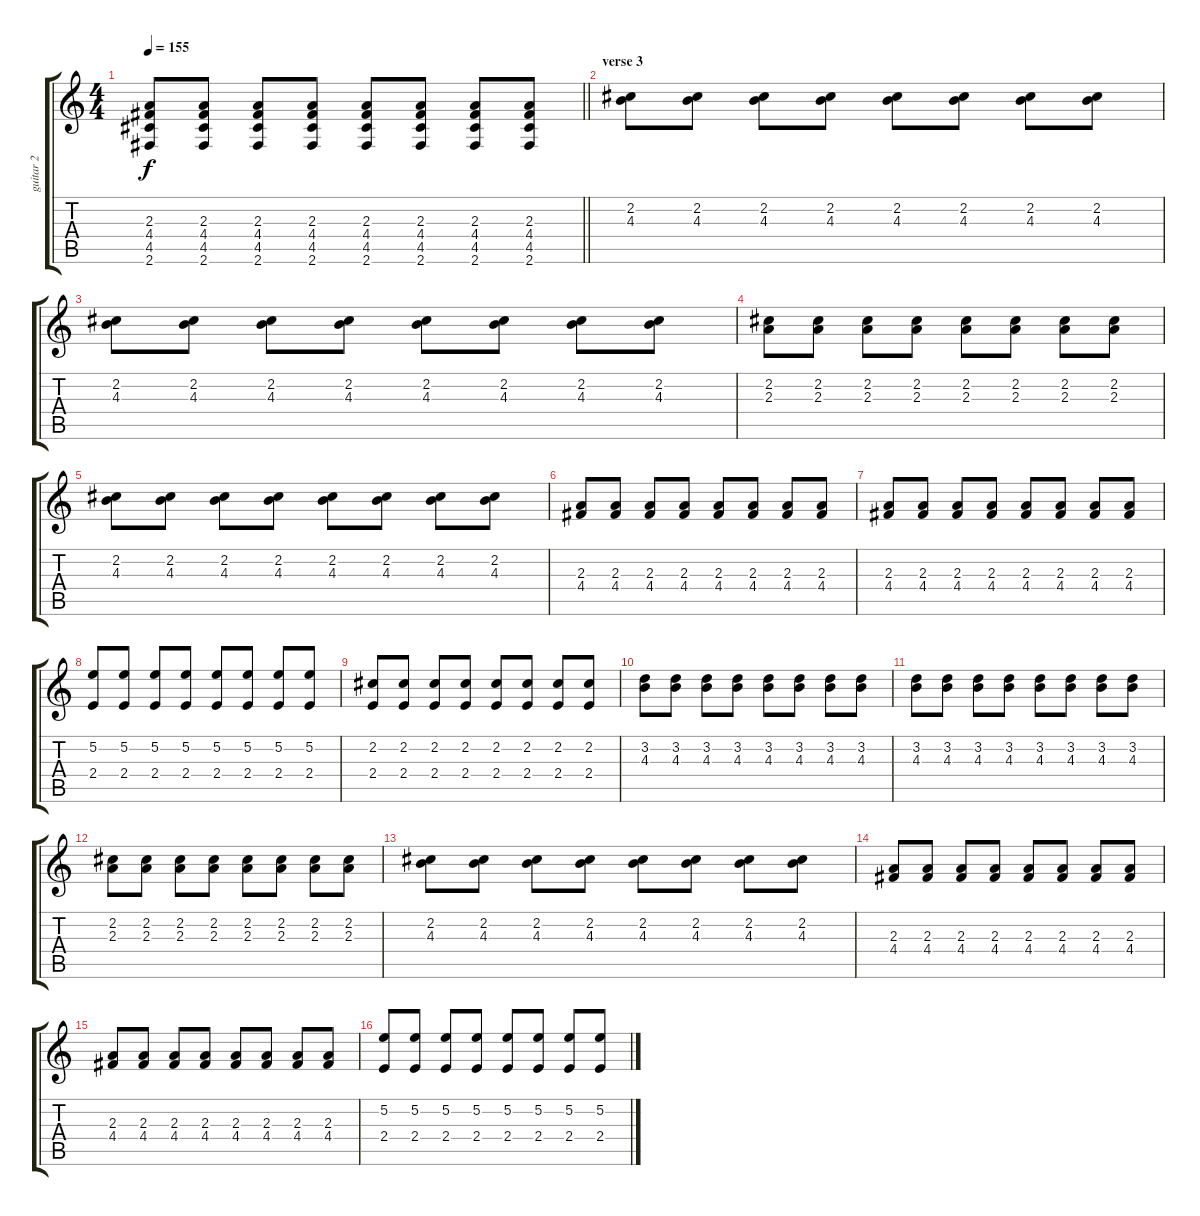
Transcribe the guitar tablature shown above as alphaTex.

\track ("guitar 2" "guitar 2") {instrument electricguitarclean}
\staff {score tabs}
\tuning (E4 B3 G3 D3 A2 E2) {hide}
\ts (4 4)
\tempo 155
\clef g2
\barLineRight lightlight
\ks c
(2.3 4.4 4.5 2.6).8{dy f} (2.3 4.4 4.5 2.6).8 (2.3 4.4 4.5 2.6).8 (2.3 4.4 4.5 2.6).8 (2.3 4.4 4.5 2.6).8 (2.3 4.4 4.5 2.6).8 (2.3 4.4 4.5 2.6).8 (2.3 4.4 4.5 2.6).8 |
\section ("" "verse 3")
(2.2 4.3).8 (2.2 4.3).8 (2.2 4.3).8 (2.2 4.3).8 (2.2 4.3).8 (2.2 4.3).8 (2.2 4.3).8 (2.2 4.3).8 |
(2.2 4.3).8 (2.2 4.3).8 (2.2 4.3).8 (2.2 4.3).8 (2.2 4.3).8 (2.2 4.3).8 (2.2 4.3).8 (2.2 4.3).8 |
(2.2 2.3).8 (2.2 2.3).8 (2.2 2.3).8 (2.2 2.3).8 (2.2 2.3).8 (2.2 2.3).8 (2.2 2.3).8 (2.2 2.3).8 |
(2.2 4.3).8 (2.2 4.3).8 (2.2 4.3).8 (2.2 4.3).8 (2.2 4.3).8 (2.2 4.3).8 (2.2 4.3).8 (2.2 4.3).8 |
(2.3 4.4).8 (2.3 4.4).8 (2.3 4.4).8 (2.3 4.4).8 (2.3 4.4).8 (2.3 4.4).8 (2.3 4.4).8 (2.3 4.4).8 |
(2.3 4.4).8 (2.3 4.4).8 (2.3 4.4).8 (2.3 4.4).8 (2.3 4.4).8 (2.3 4.4).8 (2.3 4.4).8 (2.3 4.4).8 |
(5.2 2.4).8 (5.2 2.4).8 (5.2 2.4).8 (5.2 2.4).8 (5.2 2.4).8 (5.2 2.4).8 (5.2 2.4).8 (5.2 2.4).8 |
(2.2 2.4).8 (2.2 2.4).8 (2.2 2.4).8 (2.2 2.4).8 (2.2 2.4).8 (2.2 2.4).8 (2.2 2.4).8 (2.2 2.4).8 |
(3.2 4.3).8 (3.2 4.3).8 (3.2 4.3).8 (3.2 4.3).8 (3.2 4.3).8 (3.2 4.3).8 (3.2 4.3).8 (3.2 4.3).8 |
(3.2 4.3).8 (3.2 4.3).8 (3.2 4.3).8 (3.2 4.3).8 (3.2 4.3).8 (3.2 4.3).8 (3.2 4.3).8 (3.2 4.3).8 |
(2.2 2.3).8 (2.2 2.3).8 (2.2 2.3).8 (2.2 2.3).8 (2.2 2.3).8 (2.2 2.3).8 (2.2 2.3).8 (2.2 2.3).8 |
(2.2 4.3).8 (2.2 4.3).8 (2.2 4.3).8 (2.2 4.3).8 (2.2 4.3).8 (2.2 4.3).8 (2.2 4.3).8 (2.2 4.3).8 |
(2.3 4.4).8 (2.3 4.4).8 (2.3 4.4).8 (2.3 4.4).8 (2.3 4.4).8 (2.3 4.4).8 (2.3 4.4).8 (2.3 4.4).8 |
(2.3 4.4).8 (2.3 4.4).8 (2.3 4.4).8 (2.3 4.4).8 (2.3 4.4).8 (2.3 4.4).8 (2.3 4.4).8 (2.3 4.4).8 |
(5.2 2.4).8 (5.2 2.4).8 (5.2 2.4).8 (5.2 2.4).8 (5.2 2.4).8 (5.2 2.4).8 (5.2 2.4).8 (5.2 2.4).8
